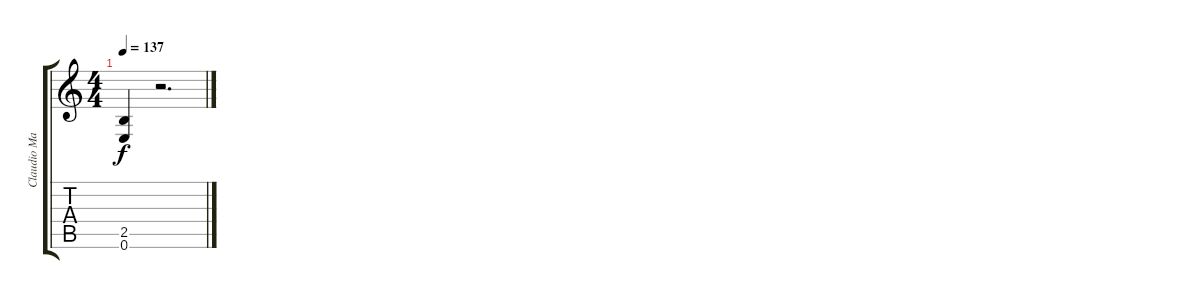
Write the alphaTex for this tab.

\track ("Claudio Marciello (Gtr 1)" "Claudio Ma") {instrument distortionguitar}
\staff {score tabs}
\tuning (E4 B3 G3 D3 A2 E2) {hide}
\ts (4 4)
\tempo 137
\clef g2
\ks c
(2.5 0.6).4{dy f} r.2{d}
